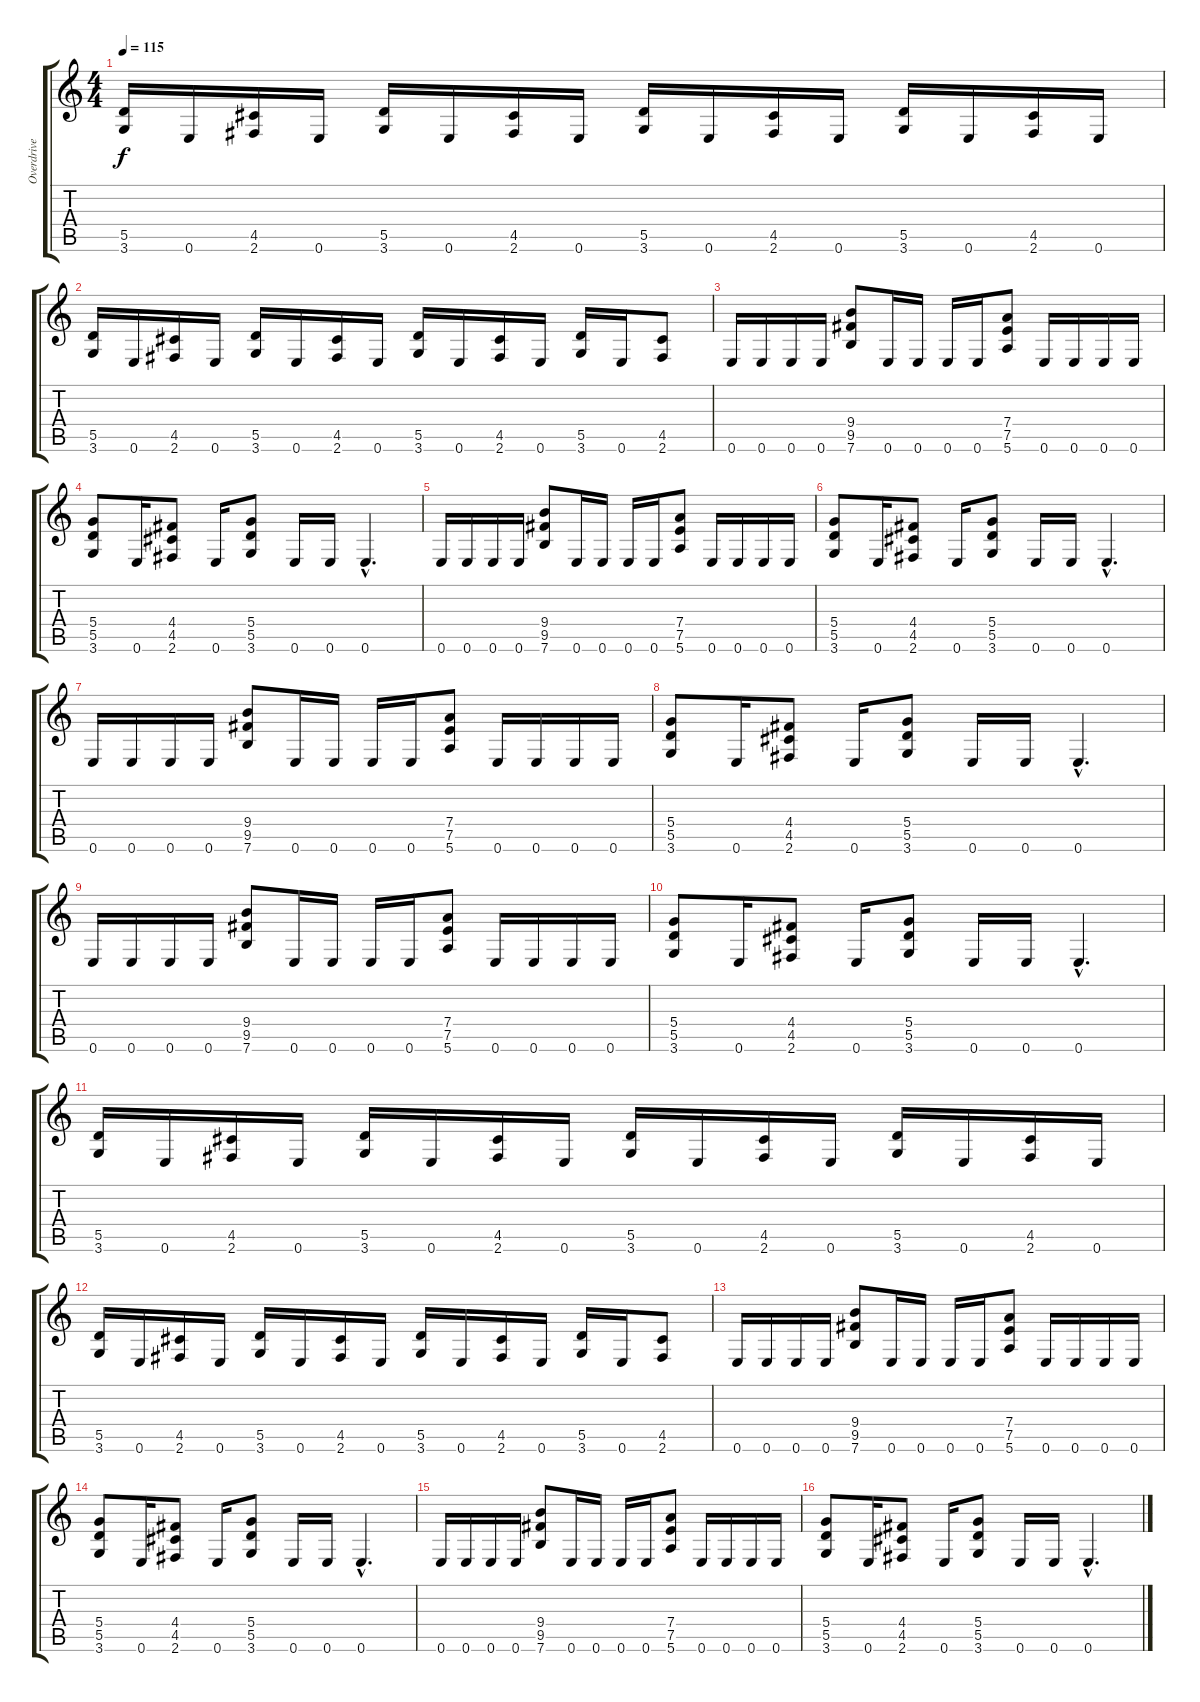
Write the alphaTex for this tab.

\track ("Overdrive Gtr" "Overdrive ") {instrument overdrivenguitar}
\staff {score tabs}
\tuning (E4 B3 G3 D3 A2 E2) {hide}
\ts (4 4)
\tempo 115
\clef g2
\ks c
(5.5 3.6).16{txt "" dy f instrument overdrivenguitar} 0.6.16 (4.5 2.6).16 0.6.16 (5.5 3.6).16 0.6.16 (4.5 2.6).16 0.6.16 (5.5 3.6).16 0.6.16 (4.5 2.6).16 0.6.16 (5.5 3.6).16 0.6.16 (4.5 2.6).16 0.6.16 |
(5.5 3.6).16 0.6.16 (4.5 2.6).16 0.6.16 (5.5 3.6).16 0.6.16 (4.5 2.6).16 0.6.16 (5.5 3.6).16 0.6.16 (4.5 2.6).16 0.6.16 (5.5 3.6).16 0.6.16 (4.5 2.6).8 |
0.6.16 0.6.16 0.6.16 0.6.16 (9.4 9.5 7.6).8 0.6.16 0.6.16 0.6.16 0.6.16 (7.4 7.5 5.6).8 0.6.16 0.6.16 0.6.16 0.6.16 |
(5.4 5.5 3.6).8 0.6.16 (4.4 4.5 2.6).8 0.6.16 (5.4 5.5 3.6).8 0.6.16 0.6.16 0.6{hac}.4{d} |
0.6.16 0.6.16 0.6.16 0.6.16 (9.4 9.5 7.6).8 0.6.16 0.6.16 0.6.16 0.6.16 (7.4 7.5 5.6).8 0.6.16 0.6.16 0.6.16 0.6.16 |
(5.4 5.5 3.6).8 0.6.16 (4.4 4.5 2.6).8 0.6.16 (5.4 5.5 3.6).8 0.6.16 0.6.16 0.6{hac}.4{d} |
0.6.16 0.6.16 0.6.16 0.6.16 (9.4 9.5 7.6).8 0.6.16 0.6.16 0.6.16 0.6.16 (7.4 7.5 5.6).8 0.6.16 0.6.16 0.6.16 0.6.16 |
(5.4 5.5 3.6).8 0.6.16 (4.4 4.5 2.6).8 0.6.16 (5.4 5.5 3.6).8 0.6.16 0.6.16 0.6{hac}.4{d} |
0.6.16 0.6.16 0.6.16 0.6.16 (9.4 9.5 7.6).8 0.6.16 0.6.16 0.6.16 0.6.16 (7.4 7.5 5.6).8 0.6.16 0.6.16 0.6.16 0.6.16 |
(5.4 5.5 3.6).8 0.6.16 (4.4 4.5 2.6).8 0.6.16 (5.4 5.5 3.6).8 0.6.16 0.6.16 0.6{hac}.4{d} |
(5.5 3.6).16 0.6.16 (4.5 2.6).16 0.6.16 (5.5 3.6).16 0.6.16 (4.5 2.6).16 0.6.16 (5.5 3.6).16 0.6.16 (4.5 2.6).16 0.6.16 (5.5 3.6).16 0.6.16 (4.5 2.6).16 0.6.16 |
(5.5 3.6).16 0.6.16 (4.5 2.6).16 0.6.16 (5.5 3.6).16 0.6.16 (4.5 2.6).16 0.6.16 (5.5 3.6).16 0.6.16 (4.5 2.6).16 0.6.16 (5.5 3.6).16 0.6.16 (4.5 2.6).8 |
0.6.16 0.6.16 0.6.16 0.6.16 (9.4 9.5 7.6).8 0.6.16 0.6.16 0.6.16 0.6.16 (7.4 7.5 5.6).8 0.6.16 0.6.16 0.6.16 0.6.16 |
(5.4 5.5 3.6).8 0.6.16 (4.4 4.5 2.6).8 0.6.16 (5.4 5.5 3.6).8 0.6.16 0.6.16 0.6{hac}.4{d} |
0.6.16 0.6.16 0.6.16 0.6.16 (9.4 9.5 7.6).8 0.6.16 0.6.16 0.6.16 0.6.16 (7.4 7.5 5.6).8 0.6.16 0.6.16 0.6.16 0.6.16 |
(5.4 5.5 3.6).8 0.6.16 (4.4 4.5 2.6).8 0.6.16 (5.4 5.5 3.6).8 0.6.16 0.6.16 0.6{hac}.4{d}
